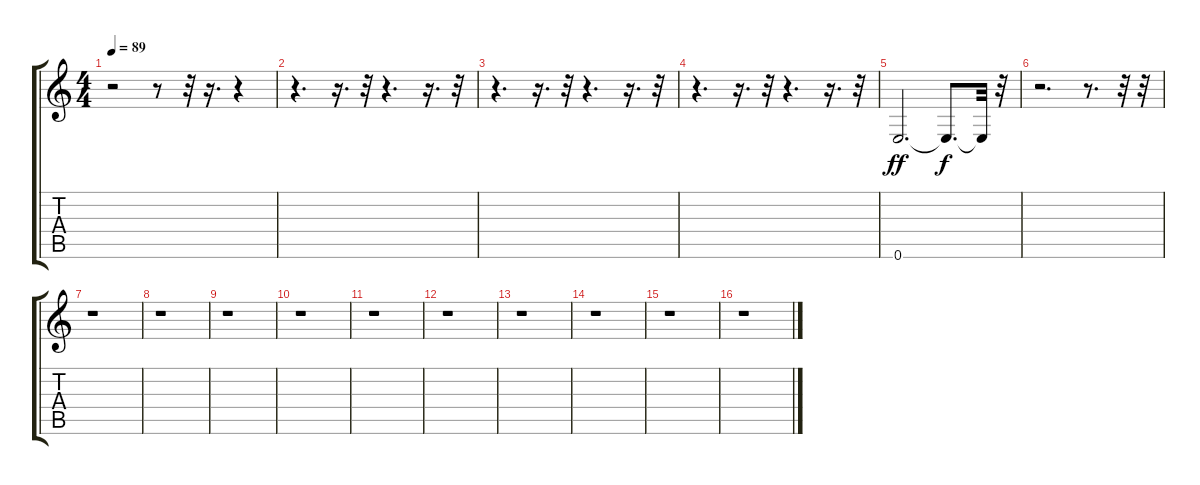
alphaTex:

\track "" {instrument electricbasspick}
\staff {score tabs}
\tuning (E4 B3 G3 D3 A2 E2) {hide}
\ts (4 4)
\tempo 89
\clef g2
\ks c
r.2{dy f} r.8 r.32 r.16{d} r.4 |
r.4{d} r.16{d} r.32 r.4{d} r.16{d} r.32 |
r.4{d} r.16{d} r.32 r.4{d} r.16{d} r.32 |
r.4{d} r.16{d} r.32 r.4{d} r.16{d} r.32 |
0.6.2{d dy ff} 0.6{t}.8{d dy f} 0.6{t}.32 r.32 |
r.2{d} r.8{d} r.32 r.32 |
r.1 |
r.1 |
r.1 |
r.1 |
r.1 |
r.1 |
r.1 |
r.1 |
r.1 |
r.1
